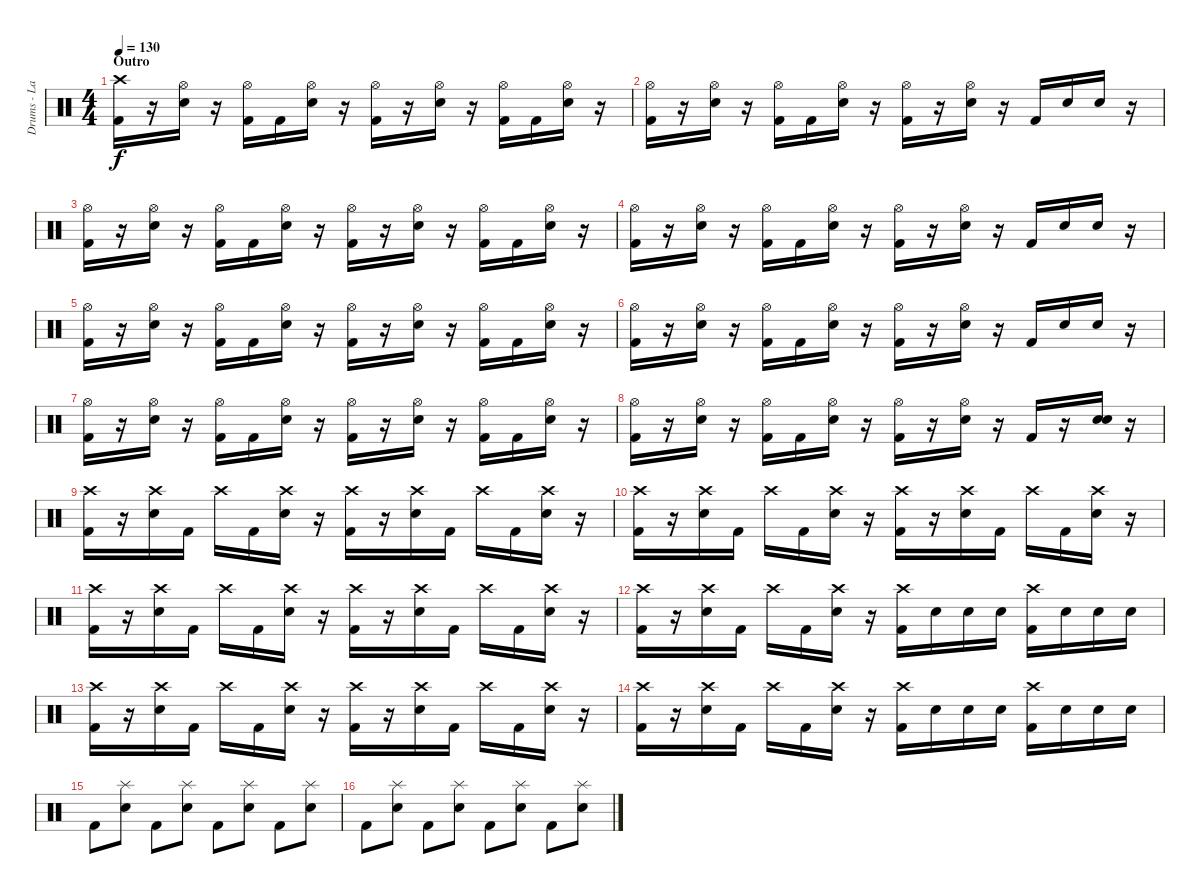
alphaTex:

\track ("Drums - Lars" "Drums - La") {instrument percussion}
\staff {score}
\articulation defaults
\ts (4 4)
\section ("" "Outro")
\tempo 130
\clef neutral
\ks c
("Crash high (hit)" "Kick (hit) 2").16{dy f} r.16 ("Hi-Hat (open)" "Electric Snare (hit)").16 r.16 ("Hi-Hat (open)" "Kick (hit) 2").16 "Kick (hit) 2".16 ("Hi-Hat (open)" "Electric Snare (hit)").16 r.16 ("Hi-Hat (open)" "Kick (hit) 2").16 r.16 ("Hi-Hat (open)" "Electric Snare (hit)").16 r.16 ("Hi-Hat (open)" "Kick (hit) 2").16 "Kick (hit) 2".16 ("Hi-Hat (open)" "Electric Snare (hit)").16 r.16 |
("Hi-Hat (open)" "Kick (hit) 2").16 r.16 ("Hi-Hat (open)" "Electric Snare (hit)").16 r.16 ("Hi-Hat (open)" "Kick (hit) 2").16 "Kick (hit) 2".16 ("Hi-Hat (open)" "Electric Snare (hit)").16 r.16 ("Hi-Hat (open)" "Kick (hit) 2").16 r.16 ("Hi-Hat (open)" "Electric Snare (hit)").16 r.16 "Kick (hit) 2".16 "Electric Snare (hit)".16 "Electric Snare (hit)".16 r.16 |
("Hi-Hat (open)" "Kick (hit) 2").16 r.16 ("Hi-Hat (open)" "Electric Snare (hit)").16 r.16 ("Hi-Hat (open)" "Kick (hit) 2").16 "Kick (hit) 2".16 ("Hi-Hat (open)" "Electric Snare (hit)").16 r.16 ("Hi-Hat (open)" "Kick (hit) 2").16 r.16 ("Hi-Hat (open)" "Electric Snare (hit)").16 r.16 ("Hi-Hat (open)" "Kick (hit) 2").16 "Kick (hit) 2".16 ("Hi-Hat (open)" "Electric Snare (hit)").16 r.16 |
("Hi-Hat (open)" "Kick (hit) 2").16 r.16 ("Hi-Hat (open)" "Electric Snare (hit)").16 r.16 ("Hi-Hat (open)" "Kick (hit) 2").16 "Kick (hit) 2".16 ("Hi-Hat (open)" "Electric Snare (hit)").16 r.16 ("Hi-Hat (open)" "Kick (hit) 2").16 r.16 ("Hi-Hat (open)" "Electric Snare (hit)").16 r.16 "Kick (hit) 2".16 "Electric Snare (hit)".16 "Electric Snare (hit)".16 r.16 |
("Hi-Hat (open)" "Kick (hit) 2").16 r.16 ("Hi-Hat (open)" "Electric Snare (hit)").16 r.16 ("Hi-Hat (open)" "Kick (hit) 2").16 "Kick (hit) 2".16 ("Hi-Hat (open)" "Electric Snare (hit)").16 r.16 ("Hi-Hat (open)" "Kick (hit) 2").16 r.16 ("Hi-Hat (open)" "Electric Snare (hit)").16 r.16 ("Hi-Hat (open)" "Kick (hit) 2").16 "Kick (hit) 2".16 ("Hi-Hat (open)" "Electric Snare (hit)").16 r.16 |
("Hi-Hat (open)" "Kick (hit) 2").16 r.16 ("Hi-Hat (open)" "Electric Snare (hit)").16 r.16 ("Hi-Hat (open)" "Kick (hit) 2").16 "Kick (hit) 2".16 ("Hi-Hat (open)" "Electric Snare (hit)").16 r.16 ("Hi-Hat (open)" "Kick (hit) 2").16 r.16 ("Hi-Hat (open)" "Electric Snare (hit)").16 r.16 "Kick (hit) 2".16 "Electric Snare (hit)".16 "Electric Snare (hit)".16 r.16 |
("Hi-Hat (open)" "Kick (hit) 2").16 r.16 ("Hi-Hat (open)" "Electric Snare (hit)").16 r.16 ("Hi-Hat (open)" "Kick (hit) 2").16 "Kick (hit) 2".16 ("Hi-Hat (open)" "Electric Snare (hit)").16 r.16 ("Hi-Hat (open)" "Kick (hit) 2").16 r.16 ("Hi-Hat (open)" "Electric Snare (hit)").16 r.16 ("Hi-Hat (open)" "Kick (hit) 2").16 "Kick (hit) 2".16 ("Hi-Hat (open)" "Electric Snare (hit)").16 r.16 |
("Hi-Hat (open)" "Kick (hit) 2").16 r.16 ("Hi-Hat (open)" "Electric Snare (hit)").16 r.16 ("Hi-Hat (open)" "Kick (hit) 2").16 "Kick (hit) 2".16 ("Hi-Hat (open)" "Electric Snare (hit)").16 r.16 ("Hi-Hat (open)" "Kick (hit) 2").16 r.16 ("Hi-Hat (open)" "Electric Snare (hit)").16 r.16 "Kick (hit) 2".16 r.16 ("Electric Snare (hit)" "Electric Snare (hit)").16 r.16 |
("Crash high (hit)" "Kick (hit) 2").16 r.16 ("Crash high (hit)" "Electric Snare (hit)").16 "Kick (hit) 2".16 "Crash high (hit)".16 "Kick (hit) 2".16 ("Crash high (hit)" "Electric Snare (hit)").16 r.16 ("Crash high (hit)" "Kick (hit) 2").16 r.16 ("Crash high (hit)" "Electric Snare (hit)").16 "Kick (hit) 2".16 "Crash high (hit)".16 "Kick (hit) 2".16 ("Crash high (hit)" "Electric Snare (hit)").16 r.16 |
("Crash high (hit)" "Kick (hit) 2").16 r.16 ("Crash high (hit)" "Electric Snare (hit)").16 "Kick (hit) 2".16 "Crash high (hit)".16 "Kick (hit) 2".16 ("Crash high (hit)" "Electric Snare (hit)").16 r.16 ("Crash high (hit)" "Kick (hit) 2").16 r.16 ("Crash high (hit)" "Electric Snare (hit)").16 "Kick (hit) 2".16 "Crash high (hit)".16 "Kick (hit) 2".16 ("Crash high (hit)" "Electric Snare (hit)").16 r.16 |
("Crash high (hit)" "Kick (hit) 2").16 r.16 ("Crash high (hit)" "Electric Snare (hit)").16 "Kick (hit) 2".16 "Crash high (hit)".16 "Kick (hit) 2".16 ("Crash high (hit)" "Electric Snare (hit)").16 r.16 ("Crash high (hit)" "Kick (hit) 2").16 r.16 ("Crash high (hit)" "Electric Snare (hit)").16 "Kick (hit) 2".16 "Crash high (hit)".16 "Kick (hit) 2".16 ("Crash high (hit)" "Electric Snare (hit)").16 r.16 |
("Crash high (hit)" "Kick (hit) 2").16 r.16 ("Crash high (hit)" "Electric Snare (hit)").16 "Kick (hit) 2".16 "Crash high (hit)".16 "Kick (hit) 2".16 ("Crash high (hit)" "Electric Snare (hit)").16 r.16 ("Crash high (hit)" "Kick (hit) 2").16 "Electric Snare (hit)".16 "Electric Snare (hit)".16 "Electric Snare (hit)".16 ("Crash high (hit)" "Kick (hit) 2").16 "Electric Snare (hit)".16 "Electric Snare (hit)".16 "Electric Snare (hit)".16 |
("Crash high (hit)" "Kick (hit) 2").16 r.16 ("Crash high (hit)" "Electric Snare (hit)").16 "Kick (hit) 2".16 "Crash high (hit)".16 "Kick (hit) 2".16 ("Crash high (hit)" "Electric Snare (hit)").16 r.16 ("Crash high (hit)" "Kick (hit) 2").16 r.16 ("Crash high (hit)" "Electric Snare (hit)").16 "Kick (hit) 2".16 "Crash high (hit)".16 "Kick (hit) 2".16 ("Crash high (hit)" "Electric Snare (hit)").16 r.16 |
("Crash high (hit)" "Kick (hit) 2").16 r.16 ("Crash high (hit)" "Electric Snare (hit)").16 "Kick (hit) 2".16 "Crash high (hit)".16 "Kick (hit) 2".16 ("Crash high (hit)" "Electric Snare (hit)").16 r.16 ("Crash high (hit)" "Kick (hit) 2").16 "Electric Snare (hit)".16 "Electric Snare (hit)".16 "Electric Snare (hit)".16 ("Crash high (hit)" "Kick (hit) 2").16 "Electric Snare (hit)".16 "Electric Snare (hit)".16 "Electric Snare (hit)".16 |
"Kick (hit) 2".8 ("Splash (hit)" "Electric Snare (hit)").8 "Kick (hit) 2".8 ("Splash (hit)" "Electric Snare (hit)").8 "Kick (hit) 2".8 ("Splash (hit)" "Electric Snare (hit)").8 "Kick (hit) 2".8 ("Splash (hit)" "Electric Snare (hit)").8 |
"Kick (hit) 2".8 ("Splash (hit)" "Electric Snare (hit)").8 "Kick (hit) 2".8 ("Splash (hit)" "Electric Snare (hit)").8 "Kick (hit) 2".8 ("Splash (hit)" "Electric Snare (hit)").8 "Kick (hit) 2".8 ("Splash (hit)" "Electric Snare (hit)").8
